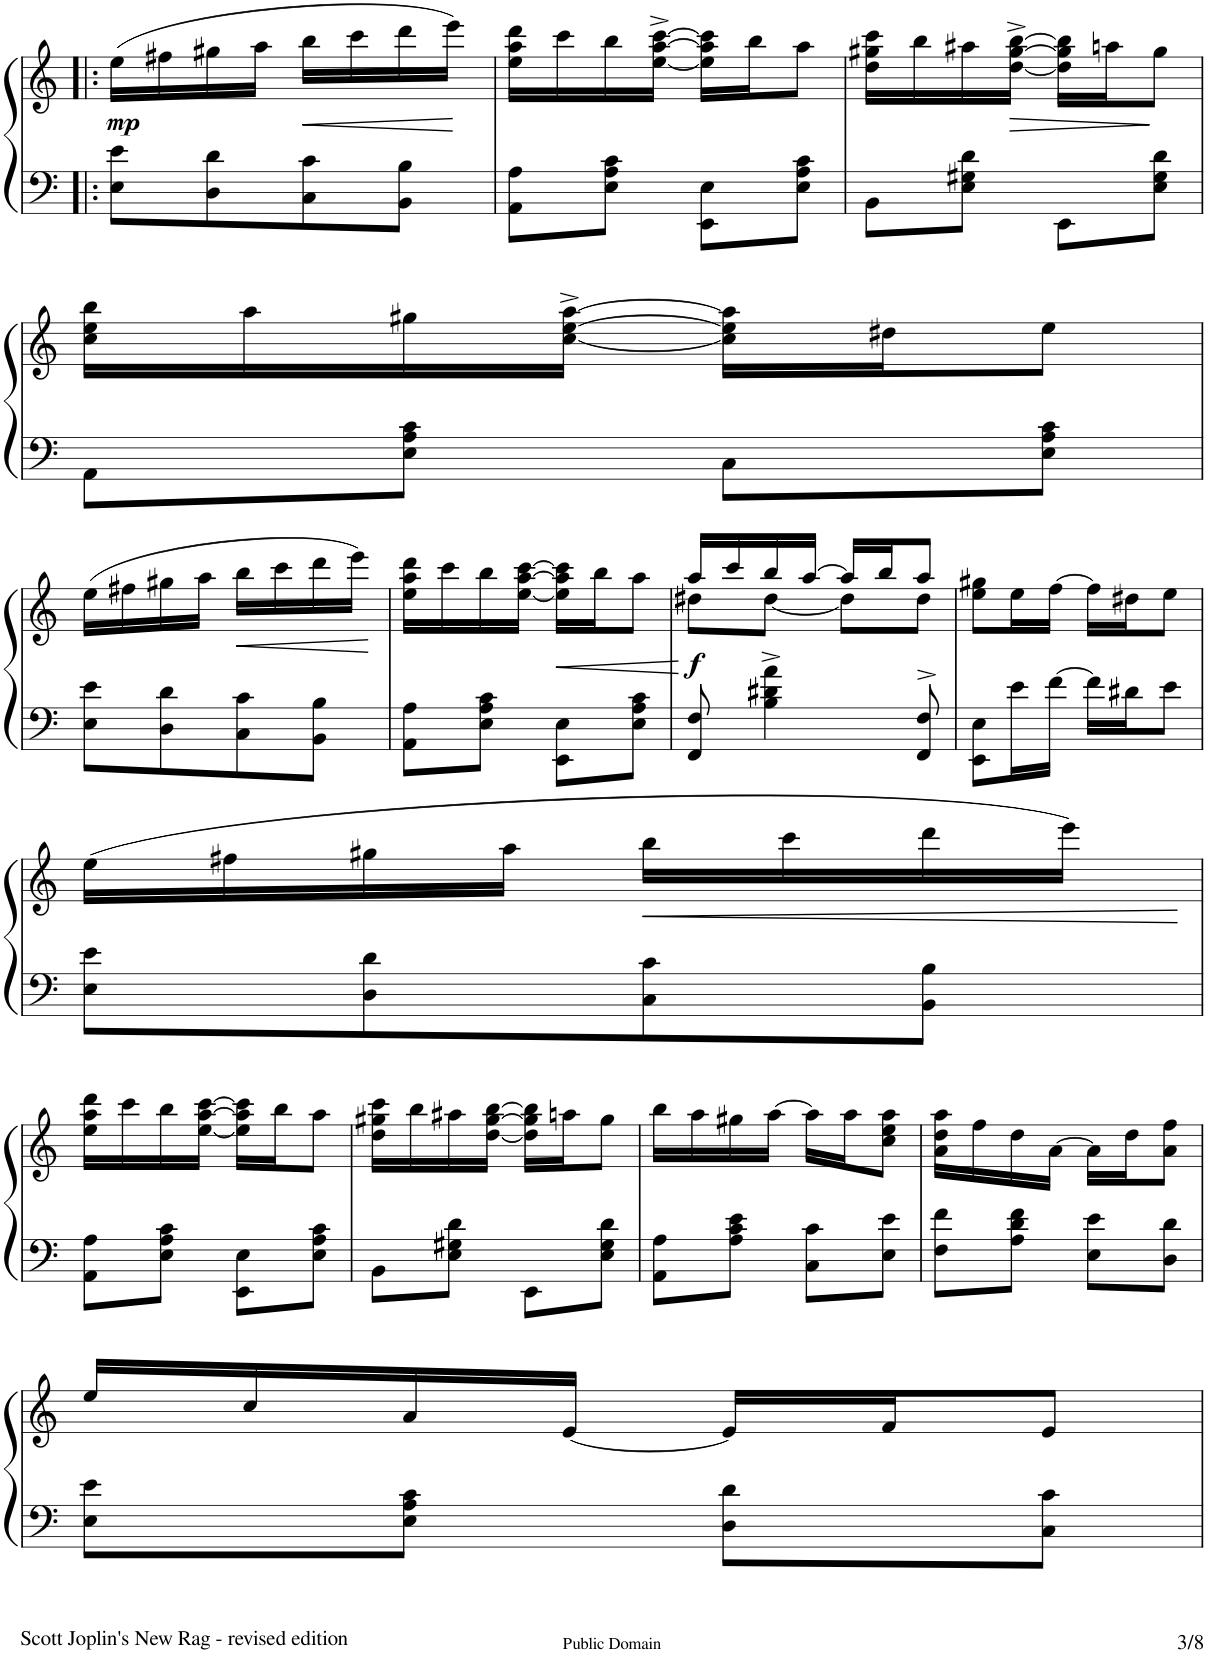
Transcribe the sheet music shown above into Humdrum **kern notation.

**kern	**kern	**dynam
*part1	*part1	*part1
*staff2	*staff1	*staff1/2
*I"Piano	*	*
*I'Pno.	*	*
!!LO:PB:g=z
*clefF4	*clefG2	*
*k[]	*k[]	*
*M2/4	*M2/4	*
=23!|:	=23!|:	=23!|:
!	!	!LO:DY:b
8E\ 8e\L	(16ee\LL	mp
.	16ff#X\	.
8D\ 8d\	16gg#X\	.
.	16aa\JJ	.
!	!	!LO:HP:b
8C\ 8c\	16bb\LL	<
.	16ccc\	.
8BB\ 8B\J	16ddd\	.
.	16eee\JJ)	.
.	.	[
=24	=24	=24
8AA\ 8A\L	16ee\ 16aa\ 16ddd\LL	.
.	16ccc\	.
8E\ 8A\ 8c\J	16bb\	.
.	[16ee\^ [16aa\^ [16ccc\^JJ	.
8EE\ 8E\L	16ee\] 16aa\] 16ccc\]LL	.
.	16bb\J	.
8E\ 8A\ 8c\J	8aa\J	.
=25	=25	=25
8BB\L	16dd\ 16gg#X\ 16ccc\LL	.
.	16bb\	.
8E\ 8G#X\ 8d\J	16aa#X\	.
!	!	!LO:HP:b
.	[16dd\^ [16gg#\^ [16bb\^JJ	>
8EE\L	16dd\] 16gg#\] 16bb\]LL	.
.	16aan\J	.
8E\ 8G#\ 8d\J	8gg#\J	.
.	.	]
!!LO:LB:g=z
=26	=26	=26
8AA\L	16cc\ 16ee\ 16bb\LL	.
.	16aa\	.
8E\ 8A\ 8c\J	16gg#X\	.
.	[16cc\^ [16ee\^ [16aa\^JJ	.
8C\L	16cc\] 16ee\] 16aa\]LL	.
.	16dd#X\J	.
8E\ 8A\ 8c\J	8ee\J	.
!!LO:LB:g=z
=27	=27	=27
8E\ 8e\L	(16ee\LL	.
.	16ff#X\	.
8D\ 8d\	16gg#X\	.
.	16aa\JJ	.
!	!	!LO:HP:b
8C\ 8c\	16bb\LL	<
.	16ccc\	.
8BB\ 8B\J	16ddd\	.
.	16eee\JJ)	.
.	.	[
=28	=28	=28
8AA\ 8A\L	16ee\ 16aa\ 16ddd\LL	.
.	16ccc\	.
8E\ 8A\ 8c\J	16bb\	.
.	[16ee\ [16aa\ [16ccc\JJ	.
!	!	!LO:HP:b
8EE\ 8E\L	16ee\] 16aa\] 16ccc\]LL	<
.	16bb\J	.
8E\ 8A\ 8c\J	8aa\J	.
.	.	[
=29	=29	=29
*	*^	*
!	!	!	!LO:DY:b
8FF/ 8F/	16aa/LL	8dd#X\L	f
.	16ccc/	.	.
4B\^> 4d#X\^> 4a\^>	16bb/	[8dd#\J	.
.	[16aa/JJ	.	.
.	16aa/LL]	8dd#\L]	.
.	16bb/J	.	.
8FF/^> 8F/^>	8aa/J	8dd#\J	.
*	*v	*v	*
=30	=30	=30
8EE\ 8E\L	8ee\ 8gg#X\L	.
16e\L	16ee\L	.
[16f\JJ	[16ff\JJ	.
16f\LL]	16ff\LL]	.
16d#X\J	16dd#X\J	.
8e\J	8ee\J	.
!!LO:LB:g=z
=31	=31	=31
8E\ 8e\L	(16ee\LL	.
.	16ff#X\	.
8D\ 8d\	16gg#X\	.
.	16aa\JJ	.
!	!	!LO:HP:b
8C\ 8c\	16bb\LL	<
.	16ccc\	.
8BB\ 8B\J	16ddd\	.
.	16eee\JJ)	.
.	.	[
!!LO:LB:g=z
=32	=32	=32
8AA\ 8A\L	16ee\ 16aa\ 16ddd\LL	.
.	16ccc\	.
8E\ 8A\ 8c\J	16bb\	.
.	[16ee\ [16aa\ [16ccc\JJ	.
8EE\ 8E\L	16ee\] 16aa\] 16ccc\]LL	.
.	16bb\J	.
8E\ 8A\ 8c\J	8aa\J	.
=33	=33	=33
8BB\L	16dd\ 16gg#X\ 16ccc\LL	.
.	16bb\	.
8E\ 8G#X\ 8d\J	16aa#X\	.
.	[16dd\ [16gg#\ [16bb\JJ	.
8EE\L	16dd\] 16gg#\] 16bb\]LL	.
.	16aan\J	.
8E\ 8G#\ 8d\J	8gg#\J	.
=34	=34	=34
8AA\ 8A\L	16bb\LL	.
.	16aa\	.
8A\ 8c\ 8e\J	16gg#X\	.
.	[16aa\JJ	.
8C\ 8c\L	16aa\LL]	.
.	16aa\J	.
8E\ 8e\J	8cc\ 8ee\ 8aa\J	.
=35	=35	=35
8F\ 8f\L	16a\ 16dd\ 16aa\LL	.
.	16ff\	.
8A\ 8d\ 8f\J	16dd\	.
.	[16a\JJ	.
8E\ 8e\L	16a\LL]	.
.	16dd\J	.
8D\ 8d\J	8a\ 8ff\J	.
!!LO:LB:g=z
=36	=36	=36
8E\ 8e\L	16ee/LL	.
.	16cc/	.
8E\ 8A\ 8c\J	16a/	.
.	[16e/JJ	.
8D\ 8d\L	16e/LL]	.
.	16f/J	.
8C\ 8c\J	8e/J	.
=	=	=
*-	*-	*-
